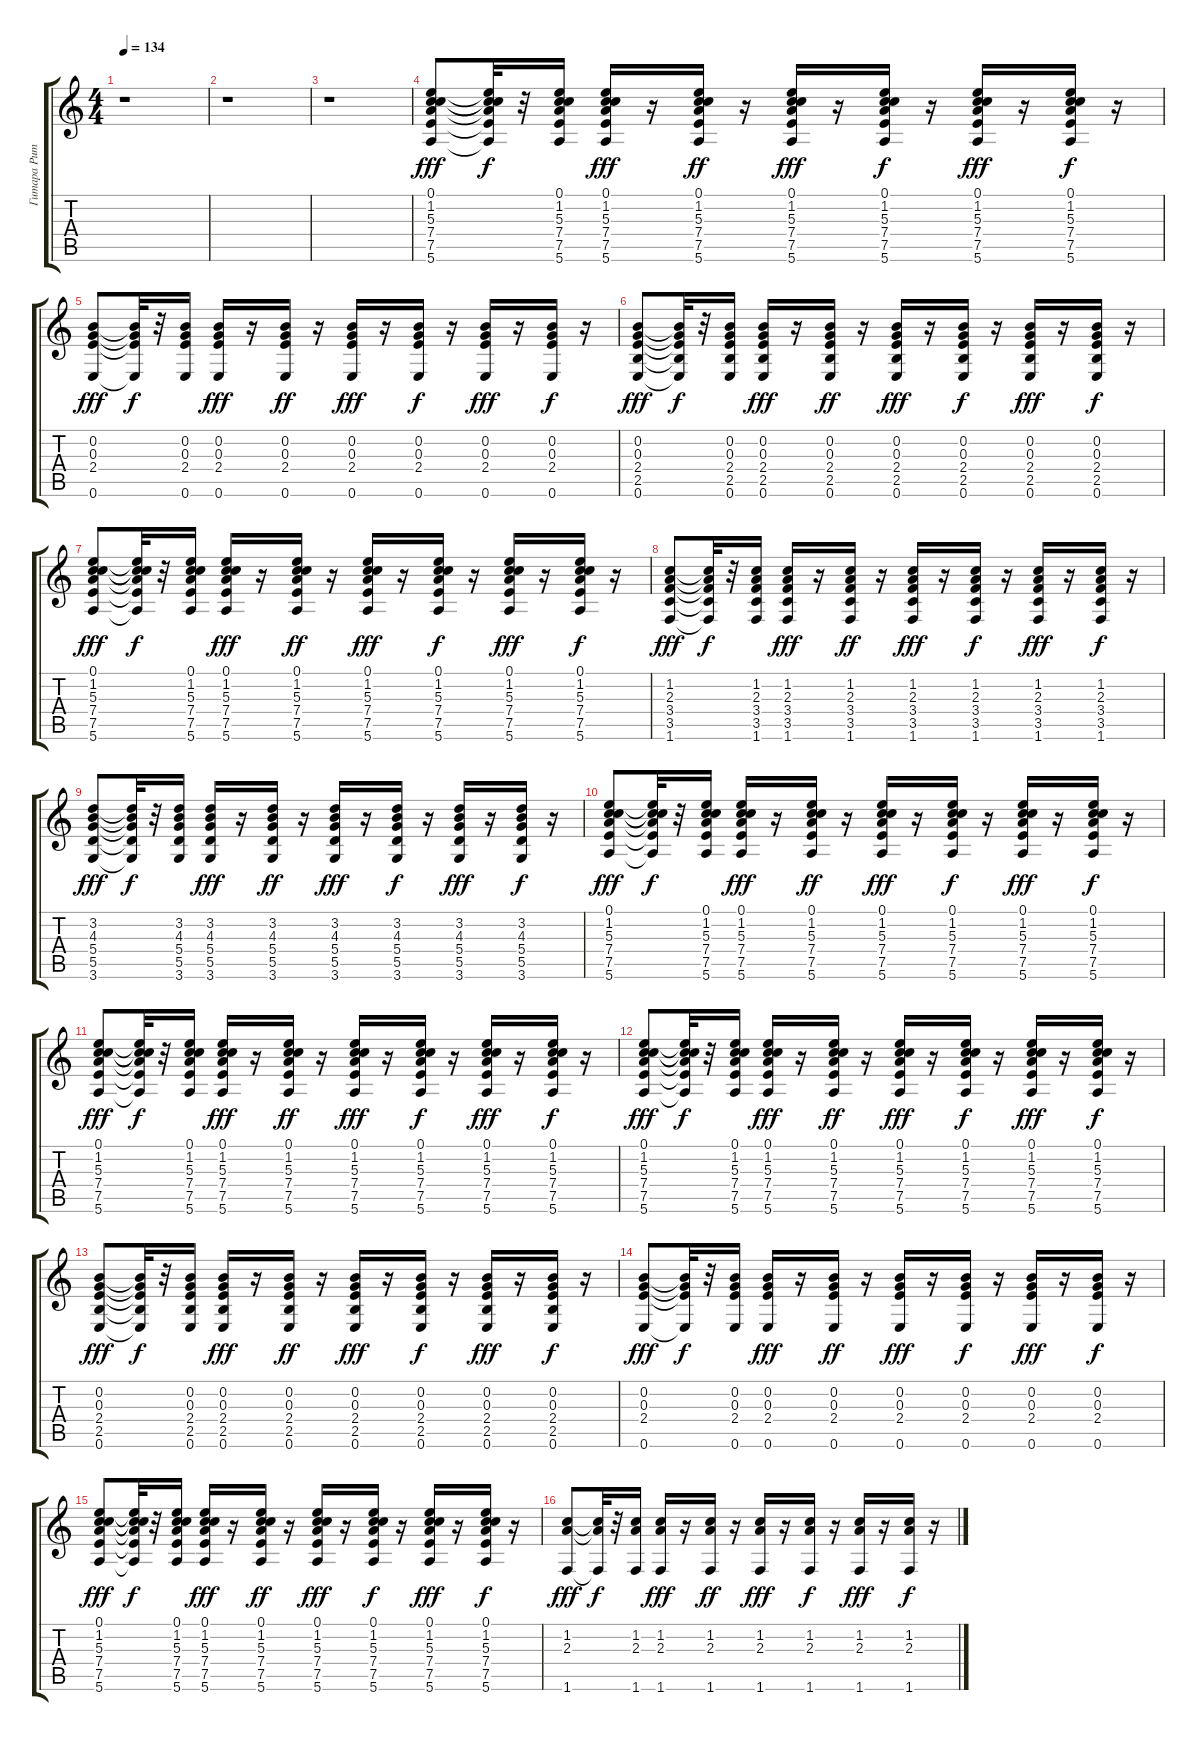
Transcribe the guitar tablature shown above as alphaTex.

\track ("Гитара Ритм" "Гитара Рит") {instrument electricguitarclean}
\staff {score tabs}
\tuning (E4 B3 G3 D3 A2 E2) {hide}
\ts (4 4)
\tempo 134
\clef g2
\ks c
r.1{dy f} |
r.1 |
r.1 |
(0.1 1.2 5.3 7.4 7.5 5.6).8{dy fff} (0.1{t} 1.2{t} 5.3{t} 7.4{t} 7.5{t} 5.6{t}).32{dy f} r.32 (0.1 1.2 5.3 7.4 7.5 5.6).16 (0.1 1.2 5.3 7.4 7.5 5.6).16{dy fff} r.16 (0.1 1.2 5.3 7.4 7.5 5.6).16{dy ff} r.16 (0.1 1.2 5.3 7.4 7.5 5.6).16{dy fff} r.16 (0.1 1.2 5.3 7.4 7.5 5.6).16{dy f} r.16 (0.1 1.2 5.3 7.4 7.5 5.6).16{dy fff} r.16 (0.1 1.2 5.3 7.4 7.5 5.6).16{dy f} r.16 |
(0.2 0.3 2.4 0.6).8{dy fff} (0.2{t} 0.3{t} 2.4{t} 0.6{t}).32{dy f} r.32 (0.2 0.3 2.4 0.6).16 (0.2 0.3 2.4 0.6).16{dy fff} r.16 (0.2 0.3 2.4 0.6).16{dy ff} r.16 (0.2 0.3 2.4 0.6).16{dy fff} r.16 (0.2 0.3 2.4 0.6).16{dy f} r.16 (0.2 0.3 2.4 0.6).16{dy fff} r.16 (0.2 0.3 2.4 0.6).16{dy f} r.16 |
(0.2 0.3 2.4 2.5 0.6).8{dy fff} (0.2{t} 0.3{t} 2.4{t} 2.5{t} 0.6{t}).32{dy f} r.32 (0.2 0.3 2.4 2.5 0.6).16 (0.2 0.3 2.4 2.5 0.6).16{dy fff} r.16 (0.2 0.3 2.4 2.5 0.6).16{dy ff} r.16 (0.2 0.3 2.4 2.5 0.6).16{dy fff} r.16 (0.2 0.3 2.4 2.5 0.6).16{dy f} r.16 (0.2 0.3 2.4 2.5 0.6).16{dy fff} r.16 (0.2 0.3 2.4 2.5 0.6).16{dy f} r.16 |
(0.1 1.2 5.3 7.4 7.5 5.6).8{dy fff} (0.1{t} 1.2{t} 5.3{t} 7.4{t} 7.5{t} 5.6{t}).32{dy f} r.32 (0.1 1.2 5.3 7.4 7.5 5.6).16 (0.1 1.2 5.3 7.4 7.5 5.6).16{dy fff} r.16 (0.1 1.2 5.3 7.4 7.5 5.6).16{dy ff} r.16 (0.1 1.2 5.3 7.4 7.5 5.6).16{dy fff} r.16 (0.1 1.2 5.3 7.4 7.5 5.6).16{dy f} r.16 (0.1 1.2 5.3 7.4 7.5 5.6).16{dy fff} r.16 (0.1 1.2 5.3 7.4 7.5 5.6).16{dy f} r.16 |
(1.2 2.3 3.4 3.5 1.6).8{dy fff} (1.2{t} 2.3{t} 3.4{t} 3.5{t} 1.6{t}).32{dy f} r.32 (1.2 2.3 3.4 3.5 1.6).16 (1.2 2.3 3.4 3.5 1.6).16{dy fff} r.16 (1.2 2.3 3.4 3.5 1.6).16{dy ff} r.16 (1.2 2.3 3.4 3.5 1.6).16{dy fff} r.16 (1.2 2.3 3.4 3.5 1.6).16{dy f} r.16 (1.2 2.3 3.4 3.5 1.6).16{dy fff} r.16 (1.2 2.3 3.4 3.5 1.6).16{dy f} r.16 |
(3.2 4.3 5.4 5.5 3.6).8{dy fff} (3.2{t} 4.3{t} 5.4{t} 5.5{t} 3.6{t}).32{dy f} r.32 (3.2 4.3 5.4 5.5 3.6).16 (3.2 4.3 5.4 5.5 3.6).16{dy fff} r.16 (3.2 4.3 5.4 5.5 3.6).16{dy ff} r.16 (3.2 4.3 5.4 5.5 3.6).16{dy fff} r.16 (3.2 4.3 5.4 5.5 3.6).16{dy f} r.16 (3.2 4.3 5.4 5.5 3.6).16{dy fff} r.16 (3.2 4.3 5.4 5.5 3.6).16{dy f} r.16 |
(0.1 1.2 5.3 7.4 7.5 5.6).8{dy fff} (0.1{t} 1.2{t} 5.3{t} 7.4{t} 7.5{t} 5.6{t}).32{dy f} r.32 (0.1 1.2 5.3 7.4 7.5 5.6).16 (0.1 1.2 5.3 7.4 7.5 5.6).16{dy fff} r.16 (0.1 1.2 5.3 7.4 7.5 5.6).16{dy ff} r.16 (0.1 1.2 5.3 7.4 7.5 5.6).16{dy fff} r.16 (0.1 1.2 5.3 7.4 7.5 5.6).16{dy f} r.16 (0.1 1.2 5.3 7.4 7.5 5.6).16{dy fff} r.16 (0.1 1.2 5.3 7.4 7.5 5.6).16{dy f} r.16 |
(0.1 1.2 5.3 7.4 7.5 5.6).8{dy fff} (0.1{t} 1.2{t} 5.3{t} 7.4{t} 7.5{t} 5.6{t}).32{dy f} r.32 (0.1 1.2 5.3 7.4 7.5 5.6).16 (0.1 1.2 5.3 7.4 7.5 5.6).16{dy fff} r.16 (0.1 1.2 5.3 7.4 7.5 5.6).16{dy ff} r.16 (0.1 1.2 5.3 7.4 7.5 5.6).16{dy fff} r.16 (0.1 1.2 5.3 7.4 7.5 5.6).16{dy f} r.16 (0.1 1.2 5.3 7.4 7.5 5.6).16{dy fff} r.16 (0.1 1.2 5.3 7.4 7.5 5.6).16{dy f} r.16 |
(0.1 1.2 5.3 7.4 7.5 5.6).8{dy fff} (0.1{t} 1.2{t} 5.3{t} 7.4{t} 7.5{t} 5.6{t}).32{dy f} r.32 (0.1 1.2 5.3 7.4 7.5 5.6).16 (0.1 1.2 5.3 7.4 7.5 5.6).16{dy fff} r.16 (0.1 1.2 5.3 7.4 7.5 5.6).16{dy ff} r.16 (0.1 1.2 5.3 7.4 7.5 5.6).16{dy fff} r.16 (0.1 1.2 5.3 7.4 7.5 5.6).16{dy f} r.16 (0.1 1.2 5.3 7.4 7.5 5.6).16{dy fff} r.16 (0.1 1.2 5.3 7.4 7.5 5.6).16{dy f} r.16 |
(0.2 0.3 2.4 2.5 0.6).8{dy fff} (0.2{t} 0.3{t} 2.4{t} 2.5{t} 0.6{t}).32{dy f} r.32 (0.2 0.3 2.4 2.5 0.6).16 (0.2 0.3 2.4 2.5 0.6).16{dy fff} r.16 (0.2 0.3 2.4 2.5 0.6).16{dy ff} r.16 (0.2 0.3 2.4 2.5 0.6).16{dy fff} r.16 (0.2 0.3 2.4 2.5 0.6).16{dy f} r.16 (0.2 0.3 2.4 2.5 0.6).16{dy fff} r.16 (0.2 0.3 2.4 2.5 0.6).16{dy f} r.16 |
(0.2 0.3 2.4 0.6).8{dy fff} (0.2{t} 0.3{t} 2.4{t} 0.6{t}).32{dy f} r.32 (0.2 0.3 2.4 0.6).16 (0.2 0.3 2.4 0.6).16{dy fff} r.16 (0.2 0.3 2.4 0.6).16{dy ff} r.16 (0.2 0.3 2.4 0.6).16{dy fff} r.16 (0.2 0.3 2.4 0.6).16{dy f} r.16 (0.2 0.3 2.4 0.6).16{dy fff} r.16 (0.2 0.3 2.4 0.6).16{dy f} r.16 |
(0.1 1.2 5.3 7.4 7.5 5.6).8{dy fff} (0.1{t} 1.2{t} 5.3{t} 7.4{t} 7.5{t} 5.6{t}).32{dy f} r.32 (0.1 1.2 5.3 7.4 7.5 5.6).16 (0.1 1.2 5.3 7.4 7.5 5.6).16{dy fff} r.16 (0.1 1.2 5.3 7.4 7.5 5.6).16{dy ff} r.16 (0.1 1.2 5.3 7.4 7.5 5.6).16{dy fff} r.16 (0.1 1.2 5.3 7.4 7.5 5.6).16{dy f} r.16 (0.1 1.2 5.3 7.4 7.5 5.6).16{dy fff} r.16 (0.1 1.2 5.3 7.4 7.5 5.6).16{dy f} r.16 |
(1.2 2.3 1.6).8{dy fff} (1.2{t} 2.3{t} 1.6{t}).32{dy f} r.32 (1.2 2.3 1.6).16 (1.2 2.3 1.6).16{dy fff} r.16 (1.2 2.3 1.6).16{dy ff} r.16 (1.2 2.3 1.6).16{dy fff} r.16 (1.2 2.3 1.6).16{dy f} r.16 (1.2 2.3 1.6).16{dy fff} r.16 (1.2 2.3 1.6).16{dy f} r.16
